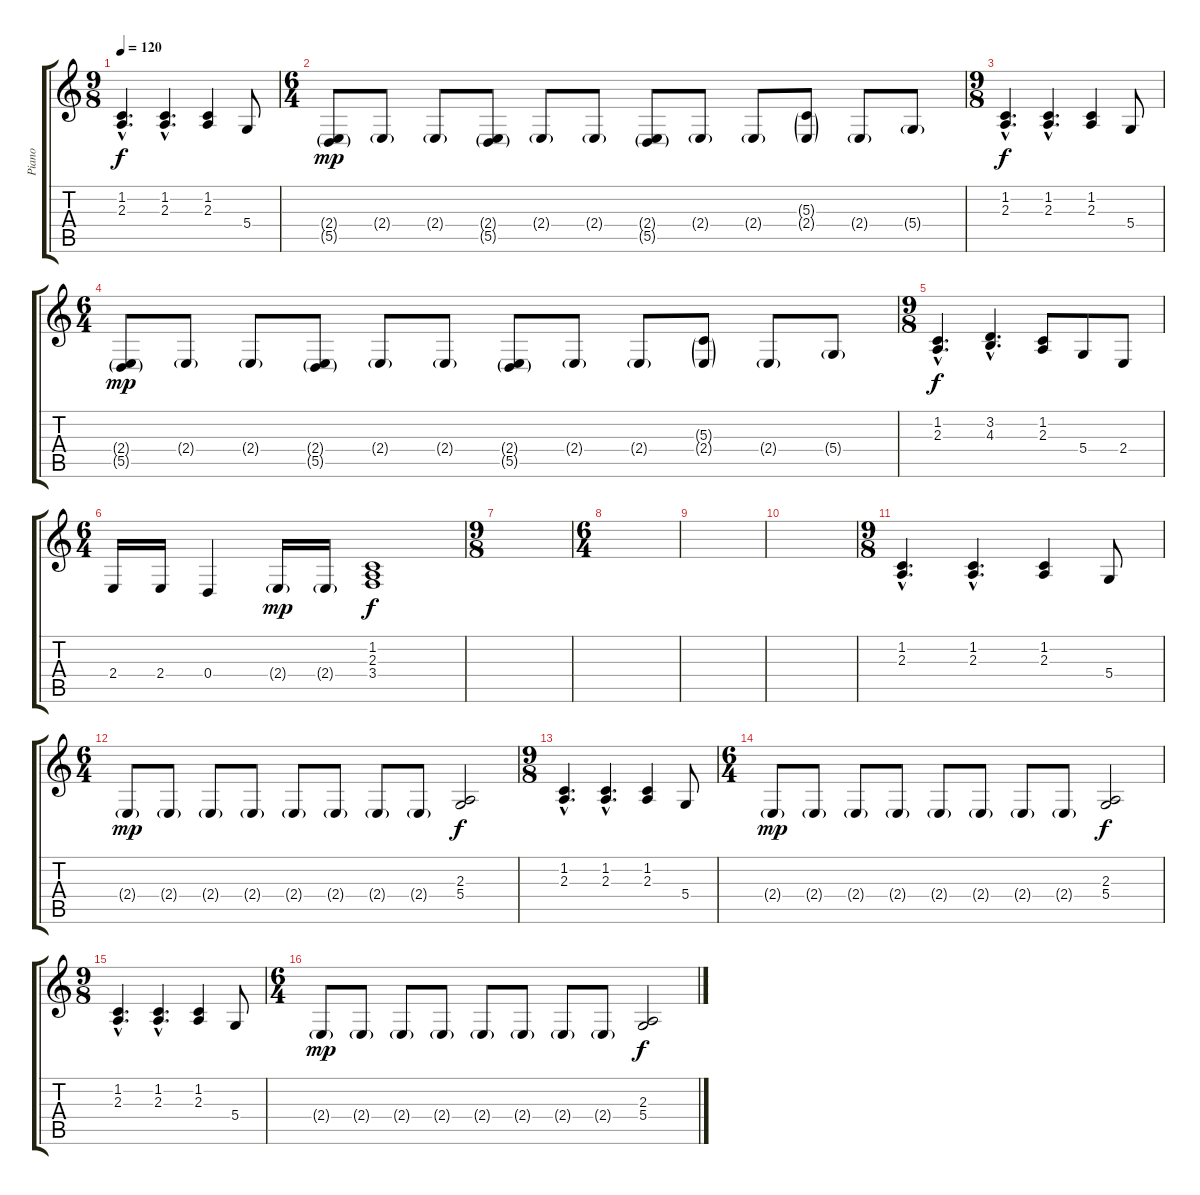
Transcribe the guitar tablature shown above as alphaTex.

\track ("Piano" "Piano") {instrument acousticgrandpiano}
\staff {score tabs}
\tuning (E4 B3 G3 D3 A2 E2) {hide}
\ts (9 8)
\tempo 120
\clef g2
\ks c
(1.2{hac} 2.3{hac}).4{d dy f} (1.2{hac} 2.3{hac}).4{d} (1.2 2.3).4 5.4.8 |
\ts (6 4)
(2.4{g} 5.5{g}).8{dy mp} 2.4{g}.8 2.4{g}.8 (2.4{g} 5.5{g}).8 2.4{g}.8 2.4{g}.8 (2.4{g} 5.5{g}).8 2.4{g}.8 2.4{g}.8 (5.3{g} 2.4{g}).8 2.4{g}.8 5.4{g}.8 |
\ts (9 8)
(1.2{hac} 2.3{hac}).4{d dy f} (1.2{hac} 2.3{hac}).4{d} (1.2 2.3).4 5.4.8 |
\ts (6 4)
(2.4{g} 5.5{g}).8{dy mp} 2.4{g}.8 2.4{g}.8 (2.4{g} 5.5{g}).8 2.4{g}.8 2.4{g}.8 (2.4{g} 5.5{g}).8 2.4{g}.8 2.4{g}.8 (5.3{g} 2.4{g}).8 2.4{g}.8 5.4{g}.8 |
\ts (9 8)
(1.2{hac} 2.3{hac}).4{d dy f} (3.2{hac} 4.3{hac}).4{d} (1.2 2.3).8 5.4.8 2.4.8 |
\ts (6 4)
2.4.16 2.4.16 0.4.4 2.4{g}.16{dy mp} 2.4{g}.16 (1.2 2.3 3.4).1{dy f} |
\ts (9 8)
|
\ts (6 4)
|
|
|
\ts (9 8)
(1.2{hac} 2.3{hac}).4{d} (1.2{hac} 2.3{hac}).4{d} (1.2 2.3).4 5.4.8 |
\ts (6 4)
2.4{g}.8{dy mp} 2.4{g}.8 2.4{g}.8 2.4{g}.8 2.4{g}.8 2.4{g}.8 2.4{g}.8 2.4{g}.8 (2.3 5.4).2{dy f} |
\ts (9 8)
(1.2{hac} 2.3{hac}).4{d} (1.2{hac} 2.3{hac}).4{d} (1.2 2.3).4 5.4.8 |
\ts (6 4)
2.4{g}.8{dy mp} 2.4{g}.8 2.4{g}.8 2.4{g}.8 2.4{g}.8 2.4{g}.8 2.4{g}.8 2.4{g}.8 (2.3 5.4).2{dy f} |
\ts (9 8)
(1.2{hac} 2.3{hac}).4{d} (1.2{hac} 2.3{hac}).4{d} (1.2 2.3).4 5.4.8 |
\ts (6 4)
2.4{g}.8{dy mp} 2.4{g}.8 2.4{g}.8 2.4{g}.8 2.4{g}.8 2.4{g}.8 2.4{g}.8 2.4{g}.8 (2.3 5.4).2{dy f}
